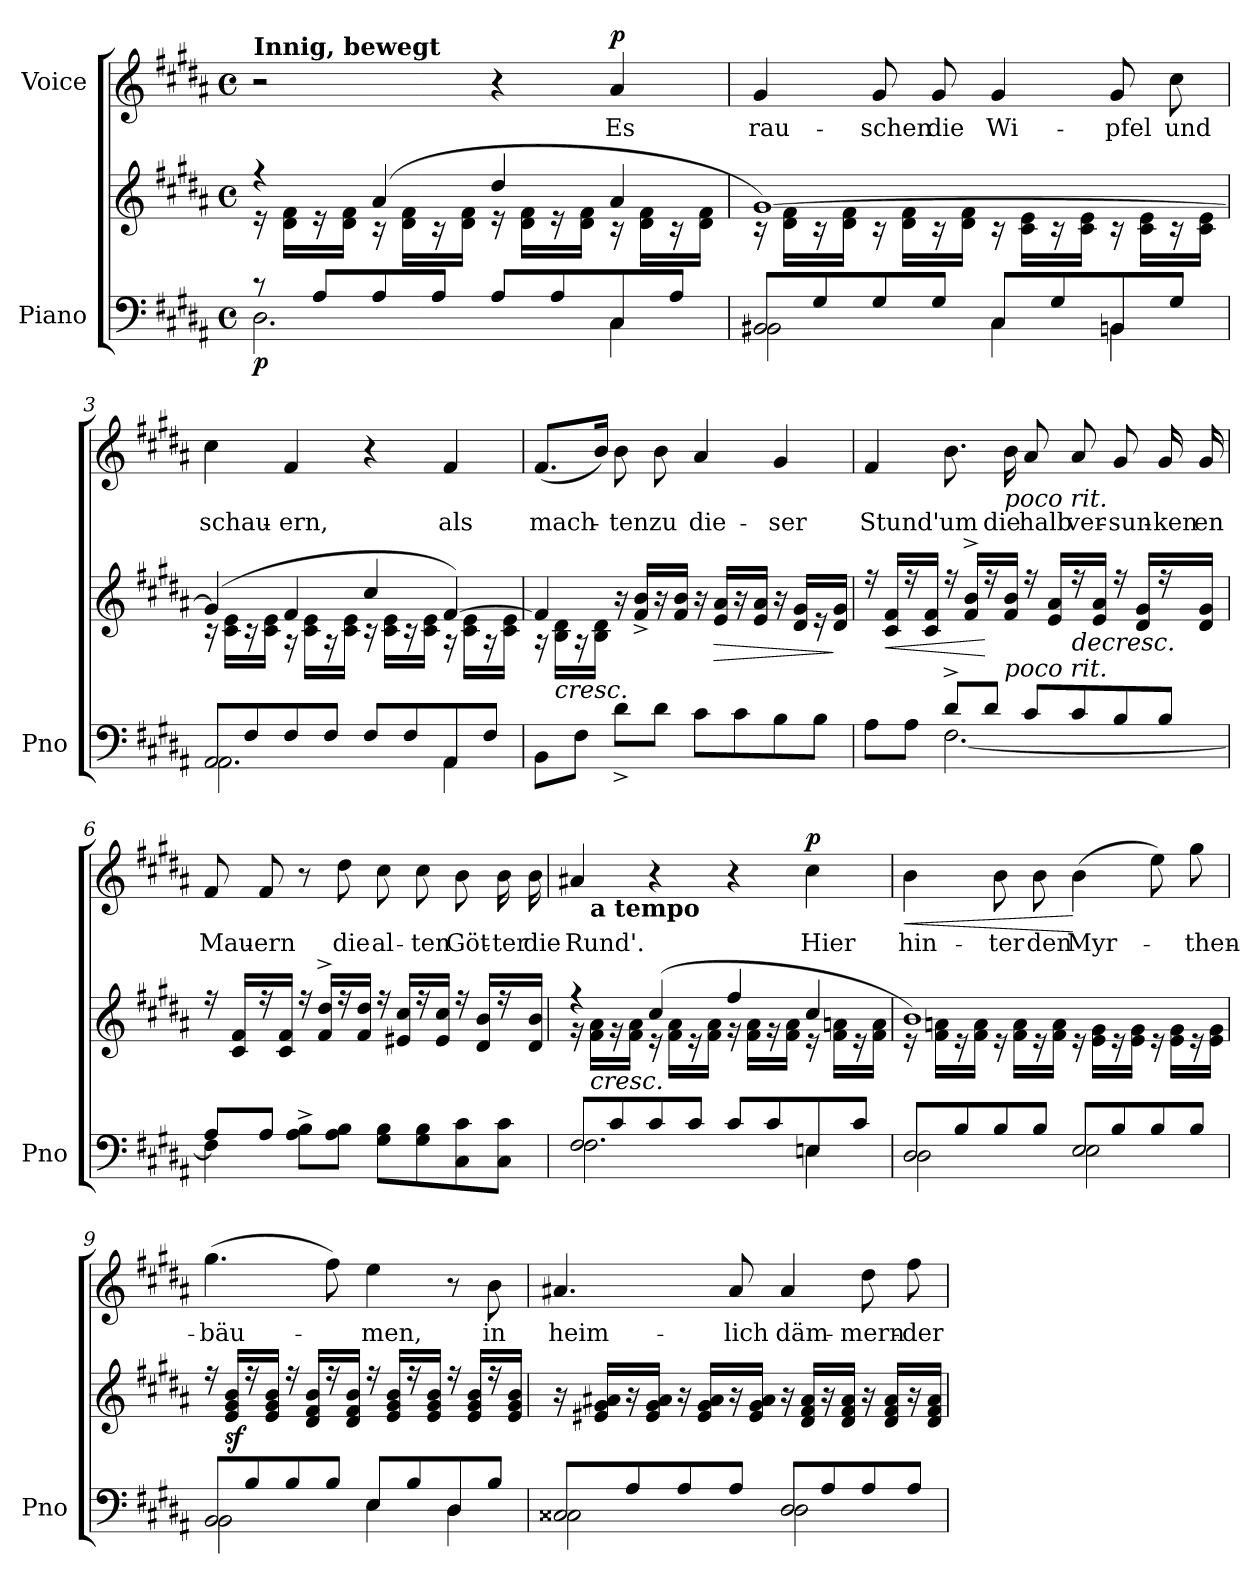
**kern	**kern	**dynam	**kern	**text	**dynam
*part2	*part2	*part2	*part1	*part1	*part1
*staff3	*staff2	*staff2/3	*staff1	*staff1	*staff1
*I"Piano	*	*	*I"Voice	*	*
*I'Pno	*	*	*	*	*
*clefF4	*clefG2	*	*clefG2	*	*
*k[f#c#g#d#a#]	*k[f#c#g#d#a#]	*	*k[f#c#g#d#a#]	*	*
*M4/4	*M4/4	*	*M4/4	*	*
*met(c)	*met(c)	*	*met(c)	*	*
=1	=1	=1	=1	=1	=1
*^	*^	*	*	*	*
!	!	!	!	!	!LO:TX:a:B:t=Innig, bewegt	!	!
!	!	!	!	!LO:DY:b=2	!	!	!
8r	2.D#\	4r	16r	p	2r	.	.
.	.	.	16d#\ 16f#\LL	.	.	.	.
8A#/L	.	.	16r	.	.	.	.
.	.	.	16d#\ 16f#\JJ	.	.	.	.
8A#/	.	(4a#/	16r	.	.	.	.
.	.	.	16d#\ 16f#\LL	.	.	.	.
8A#/J	.	.	16r	.	.	.	.
.	.	.	16d#\ 16f#\JJ	.	.	.	.
8A#/L	.	4dd#/	16r	.	4r	.	.
.	.	.	16d#\ 16f#\LL	.	.	.	.
8A#/	.	.	16r	.	.	.	.
.	.	.	16d#\ 16f#\JJ	.	.	.	.
!	!	!	!	!	!	!LO:LY:b	!LO:DY:b
8C#/	4C#\	4a#/	16r	.	4a#/	Es	p
.	.	.	16d#\ 16f#\LL	.	.	.	.
8A#/J	.	.	16r	.	.	.	.
.	.	.	16d#\ 16f#\JJ	.	.	.	.
=2	=2	=2	=2	=2	=2	=2	=2
!LO:N:head=open	!	!	!	!	!	!LO:LY:b	!
8BB#X/L	2BB#\	[1g#)	16r	.	4g#/	rau-	.
.	.	.	16d#\ 16f#\LL	.	.	.	.
8G#/	.	.	16r	.	.	.	.
.	.	.	16d#\ 16f#\JJ	.	.	.	.
!	!	!	!	!	!	!LO:LY:b	!
8G#/	.	.	16r	.	8g#/	-schen	.
.	.	.	16d#\ 16f#\LL	.	.	.	.
!	!	!	!	!	!	!LO:LY:b	!
8G#/J	.	.	16r	.	8g#/	die	.
.	.	.	16d#\ 16f#\JJ	.	.	.	.
!	!	!	!	!	!	!LO:LY:b	!
8C#/L	4C#\	.	16r	.	4g#/	Wi-	.
.	.	.	16c#\ 16e\LL	.	.	.	.
8G#/	.	.	16r	.	.	.	.
.	.	.	16c#\ 16e\JJ	.	.	.	.
!	!	!	!	!	!	!LO:LY:b	!
8BBn/	4BB\	.	16r	.	8g#/	-pfel	.
.	.	.	16c#\ 16e\LL	.	.	.	.
!	!	!	!	!	!	!LO:LY:b	!
8G#/J	.	.	16r	.	8cc#\	und	.
.	.	.	16c#\ 16e\JJ	.	.	.	.
!!LO:LB:g=z
=3	=3	=3	=3	=3	=3	=3	=3
!LO:N:head=open	!	!	!	!	!	!LO:LY:b	!
8AA#/L	2.AA#\	(4g#/]	16r	.	4cc#\	schau-	.
.	.	.	16c#\ 16e\LL	.	.	.	.
8F#/	.	.	16r	.	.	.	.
.	.	.	16c#\ 16e\JJ	.	.	.	.
!	!	!	!	!	!	!LO:LY:b	!
8F#/	.	4f#/	16r	.	4f#/	-ern,	.
.	.	.	16c#\ 16e\LL	.	.	.	.
8F#/J	.	.	16r	.	.	.	.
.	.	.	16c#\ 16e\JJ	.	.	.	.
8F#/L	.	4cc#/	16r	.	4r	.	.
.	.	.	16c#\ 16e\LL	.	.	.	.
8F#/	.	.	16r	.	.	.	.
.	.	.	16c#\ 16e\JJ	.	.	.	.
!	!	!	!	!	!	!LO:LY:b	!
8AA#/	4AA#\	[4f#/)	16r	.	4f#/	als	.
.	.	.	16c#\ 16e\LL	.	.	.	.
8F#/J	.	.	16r	.	.	.	.
.	.	.	16c#\ 16e\JJ	.	.	.	.
=4	=4	=4	=4	=4	=4	=4	=4
!	!	!	!	!	!	!LO:LY:b	!
1ryy	8BB\L	4f#/]	16r	.	(8.f#/L	mach-	.
!	!	!	!	!LO:HP:b	!	!	!
.	.	.	16B\ 16d#\LL	<	.	.	.
.	8F#\J	.	16r	.	.	.	.
.	.	.	16B\ 16d#\JJ	.	16b/Jk)	.	.
!	!	!	!	!	!	!LO:LY:b	!
.	8d#^\L	16r	4ryy	.	8b\	-ten	.
.	.	16f#/^ 16b/^LL	.	.	.	.	.
!	!	!	!	!	!	!LO:LY:b	!
.	8d#\J	16r	.	.	8b\	zu	.
.	.	16f#/ 16b/JJ	.	.	.	.	.
!	!	!	!	!	!	!LO:LY:b	!
.	8c#\L	16r	2ryy	.	4a#/	die-	.
!	!	!	!	!LO:HP:b	!	!	!
.	.	16e/ 16a#/LL	.	>	.	.	.
.	8c#\	16r	.	.	.	.	.
.	.	16e/ 16a#/JJ	.	.	.	.	.
!	!	!	!	!	!	!LO:LY:b	!
.	8B\	16r	.	.	4g#/	-ser	.
.	.	16d#/ 16g#/LL	.	.	.	.	.
.	8B\J	16r	.	.	.	.	.
.	.	16d#/ 16g#/JJ	.	]	.	.	.
!!LO:LB:g=z
=5	=5	=5	=5	=5	=5	=5	=5
!	!	!	!	!	!	!LO:LY:b	!
4ryy	8A#\L	16r	1ryy	.	4f#/	Stund'	.
!	!	!	!	!LO:HP:b	!	!	!
.	.	16c#/ 16f#/LL	.	<	.	.	.
.	8A#\J	16r	.	.	.	.	.
.	.	16c#/ 16f#/JJ	.	.	.	.	.
!	!	!	!	!	!	!LO:LY:b	!
8d#^/L	[2.F#\	16r	.	.	8.b\	um	.
.	.	16f#/^> 16b/^>LL	.	.	.	.	.
8d#/J	.	16r	.	[	.	.	.
!	!	!	!	!	!LO:TX:b:i:t=poco rit.	!	!
!	!	!LO:TX:b:i:t=poco rit.	!	!	!	!	!
!	!	!	!	!	!	!LO:LY:b	!
.	.	16f#/ 16b/JJ	.	.	16b\	die	.
!	!	!	!	!	!	!LO:LY:b	!
8c#/L	.	16r	.	.	8a#/	halb	.
.	.	16e/ 16a#/LL	.	.	.	.	.
!	!	!	!	!LO:HP:b	!	!LO:LY:b	!
8c#/	.	16r	.	>	8a#/	ver-	.
.	.	16e/ 16a#/JJ	.	.	.	.	.
!	!	!	!	!	!	!LO:LY:b	!
8B/	.	16r	.	.	8g#/	-sun-	.
.	.	16d#/ 16g#/LL	.	.	.	.	.
!	!	!	!	!	!	!LO:LY:b	!
8B/J	.	16r	.	.	16g#/	-ken	.
!	!	!	!	!	!	!LO:LY:b	!
.	.	16d#/ 16g#/JJ	.	[	16g#/	en	.
!!LO:LB:g=z
=6	=6	=6	=6	=6	=6	=6	=6
!	!	!	!	!	!	!LO:LY:b	!
8A#/L	4F#\]	16r	1ryy	.	8f#/	Mau-	.
.	.	16c#/ 16f#/LL	.	.	.	.	.
!	!	!	!	!	!	!LO:LY:b	!
8A#/J	.	16r	.	.	8f#/	-ern	.
.	.	16c#/ 16f#/JJ	.	.	.	.	.
4ryy	8A#\^> 8B\^>L	16r	.	.	8r	.	.
.	.	16f#/^> 16dd#/^>LL	.	.	.	.	.
!	!	!	!	!	!	!LO:LY:b	!
.	8A#\ 8B\J	16r	.	.	8dd#\	die	.
.	.	16f#/ 16dd#/JJ	.	.	.	.	.
!	!	!	!	!	!	!LO:LY:b	!
2ryy	8G#\ 8B\L	16r	.	.	8cc#\	al-	.
.	.	16e#X/ 16cc#/LL	.	.	.	.	.
!	!	!	!	!	!	!LO:LY:b	!
.	8G#\ 8B\	16r	.	.	8cc#\	-ten	.
.	.	16e#/ 16cc#/JJ	.	.	.	.	.
!	!	!	!	!	!	!LO:LY:b	!
.	8C#\ 8c#\	16r	.	.	8b\	Göt-	.
.	.	16d#/ 16b/LL	.	.	.	.	.
!	!	!	!	!	!	!LO:LY:b	!
.	8C#\ 8c#\J	16r	.	.	16b\	-ter	.
!	!	!	!	!	!	!LO:LY:b	!
.	.	16d#/ 16b/JJ	.	.	16b\	die	.
=7	=7	=7	=7	=7	=7	=7	=7
!	!	!	!	!	!LO:TX:a:B:t=a tempo	!	!
!LO:N:head=open	!	!	!	!	!	!LO:LY:b	!
*	*	*	*	*	*^	*	*
8F#/L	2.F#\	4r	16r	.	4a#X/	16ryy	Rund'.	.
!	!	!	!	!	!	!LO:TX:b:B:t=a tempo	!	!
!	!	!	!	!LO:HP:b	!	!	!	!
.	.	.	16f#\ 16a#\LL	<	.	2...ryy	.	.
8c#/	.	.	16r	.	.	.	.	.
.	.	.	16f#\ 16a#\JJ	.	.	.	.	.
8c#/	.	(4cc#/	16r	.	4r	.	.	.
.	.	.	16f#\ 16a#\LL	.	.	.	.	.
8c#/J	.	.	16r	.	.	.	.	.
.	.	.	16f#\ 16a#\JJ	.	.	.	.	.
8c#/L	.	4ff#/	16r	.	4r	.	.	.
.	.	.	16f#\ 16a#\LL	]	.	.	.	.
8c#/	.	.	16r	.	.	.	.	.
.	.	.	16f#\ 16a#\JJ	.	.	.	.	.
!	!	!	!	!	!	!	!LO:LY:b	!LO:DY:b
8En/	4E\	4cc#/	16r	.	4cc#\	.	Hier	p
.	.	.	16f#\ 16an\LL	.	.	.	.	.
8c#/J	.	.	16r	.	.	.	.	.
.	.	.	16f#\ 16a\JJ	.	.	.	.	.
!!LO:PB:g=z
=8	=8	=8	=8	=8	=8	=8	=8	=8
!LO:N:head=open	!	!	!	!	!	!	!LO:LY:b	!LO:HP:b
*	*	*	*	*	*v	*v	*	*
8D#/L	2D#\	1b)	16r	.	4b\	hin-	<
.	.	.	16f#\ 16an\LL	.	.	.	.
8B/	.	.	16r	.	.	.	.
.	.	.	16f#\ 16a\JJ	.	.	.	.
!	!	!	!	!	!	!LO:LY:b	!
8B/	.	.	16r	.	8b\	-ter	.
.	.	.	16f#\ 16a\LL	.	.	.	.
!	!	!	!	!	!	!LO:LY:b	!
8B/J	.	.	16r	.	8b\	den	.
.	.	.	16f#\ 16a\JJ	.	.	.	.
!LO:N:head=open	!	!	!	!	!	!LO:LY:b	!
8E/L	2E\	.	16r	.	(4b\	Myr-	[
.	.	.	16e\ 16g#\LL	.	.	.	.
8B/	.	.	16r	.	.	.	.
.	.	.	16e\ 16g#\JJ	.	.	.	.
8B/	.	.	16r	.	8ee\)	.	.
.	.	.	16e\ 16g#\LL	.	.	.	.
!	!	!	!	!	!	!LO:LY:b	!
8B/J	.	.	16r	.	8gg#\	-then-	.
.	.	.	16e\ 16g#\JJ	.	.	.	.
!!LO:LB:g=z
=9	=9	=9	=9	=9	=9	=9	=9
!LO:N:head=open	!	!	!	!	!	!LO:LY:b	!
8BB/L	2BB\	16r	1ryy	.	(4.gg#\	-bäu-	.
!	!	!	!	!LO:DY:b	!	!	!
.	.	16e/ 16g#/ 16b/LL	.	sf	.	.	.
8B/	.	16r	.	.	.	.	.
.	.	16e/ 16g#/ 16b/JJ	.	.	.	.	.
8B/	.	16r	.	.	.	.	.
.	.	16d#/ 16f#/ 16b/LL	.	.	.	.	.
8B/J	.	16r	.	.	8ff#\)	.	.
.	.	16d#/ 16f#/ 16b/JJ	.	.	.	.	.
!	!	!	!	!	!	!LO:LY:b	!
8E/L	4E\	16r	.	[	4ee\	-men,	.
.	.	16e/ 16g#/ 16b/LL	.	.	.	.	.
8B/	.	16r	.	.	.	.	.
.	.	16e/ 16g#/ 16b/JJ	.	.	.	.	.
8D#/	4D#\	16r	.	.	8r	.	.
.	.	16e/ 16g#/ 16b/LL	.	.	.	.	.
!	!	!	!	!	!	!LO:LY:b	!
8B/J	.	16r	.	.	8b\	in	.
.	.	16e/ 16g#/ 16b/JJ	.	.	.	.	.
*	*	*v	*v	*	*	*	*
=10	=10	=10	=10	=10	=10	=10
!LO:N:head=open	!	!	!	!	!LO:LY:b	!
8C##X/L	2C##\	16r	.	4.a#X/	heim-	.
.	.	16e#X/ 16g#/ 16a#X/LL	.	.	.	.
8A#/	.	16r	.	.	.	.
.	.	16e#/ 16g#/ 16a#/JJ	.	.	.	.
8A#/	.	16r	.	.	.	.
.	.	16e#/ 16g#/ 16a#/LL	.	.	.	.
!	!	!	!	!	!LO:LY:b	!
8A#/J	.	16r	.	8a#/	-lich	.
.	.	16e#/ 16g#/ 16a#/JJ	.	.	.	.
!LO:N:head=open	!	!	!	!	!LO:LY:b	!
8D#/L	2D#\	16r	.	4a#/	däm-	.
.	.	16d#/ 16f#/ 16a#/LL	.	.	.	.
8A#/	.	16r	.	.	.	.
.	.	16d#/ 16f#/ 16a#/JJ	.	.	.	.
!	!	!	!	!	!LO:LY:b	!
8A#/	.	16r	.	8dd#\	-mern-	.
.	.	16d#/ 16f#/ 16a#/LL	.	.	.	.
!	!	!	!	!	!LO:LY:b	!
8A#/J	.	16r	.	8ff#\	-der	.
.	.	16d#/ 16f#/ 16a#/JJ	.	.	.	.
*v	*v	*	*	*	*	*
=	=	=	=	=	=
*-	*-	*-	*-	*-	*-
